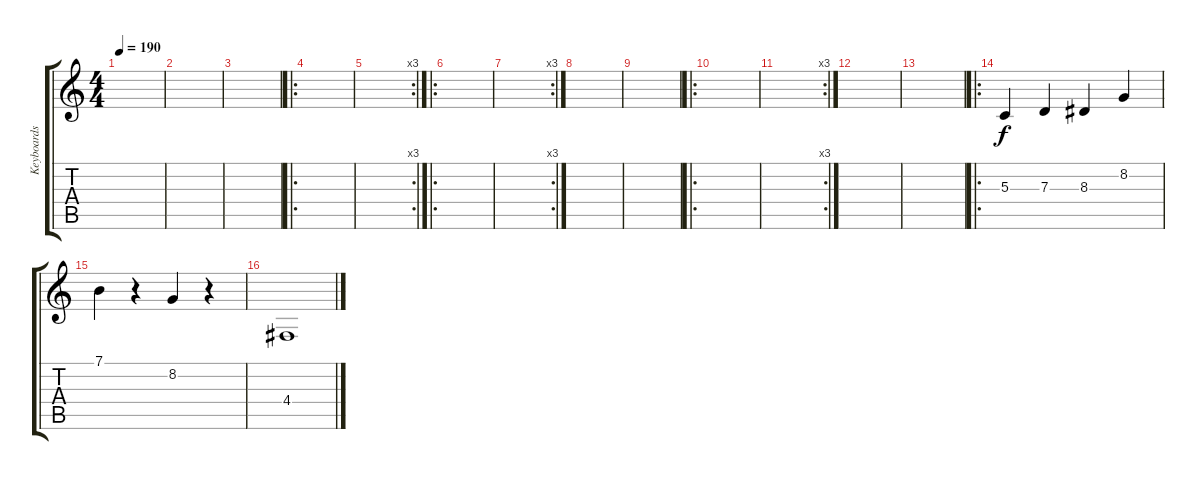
\track ("Keyboards" "Keyboards") {instrument synthstrings1}
\staff {score tabs}
\tuning (E4 B3 G3 D3 A2 E2) {hide}
\ts (4 4)
\tempo 190
\clef g2
\ks c
|
|
|
\ro
|
\rc 3
|
\ro
|
\rc 3
|
|
|
\ro
|
\rc 3
|
|
|
\ro
5.3.4{instrument pizzicatostrings} 7.3.4 8.3.4 8.2.4 |
7.1.4 r.4 8.2.4 r.4 |
4.4.1
